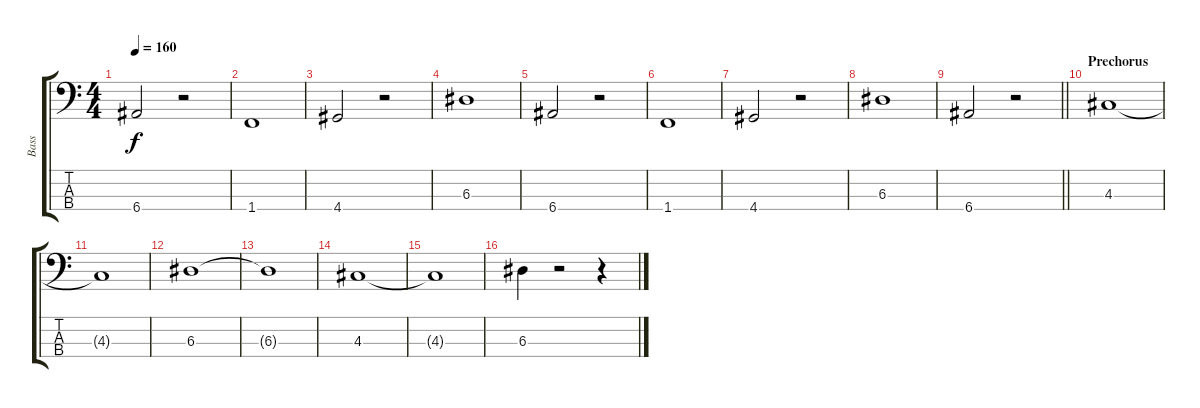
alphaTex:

\track ("Bass" "Bass") {instrument electricbasspick}
\staff {score tabs}
\tuning (G2 D2 A1 E1) {hide}
\ts (4 4)
\tempo 160
\clef f4
\ks c
6.4.2{dy f} r.2 |
1.4.1 |
4.4.2 r.2 |
6.3.1 |
6.4.2 r.2 |
1.4.1 |
4.4.2 r.2 |
6.3.1 |
\barLineRight lightlight
6.4.2 r.2 |
\section ("" "Prechorus")
4.3.1 |
4.3{t}.1 |
6.3.1 |
6.3{t}.1 |
4.3.1 |
4.3{t}.1 |
6.3.4 r.2 r.4
